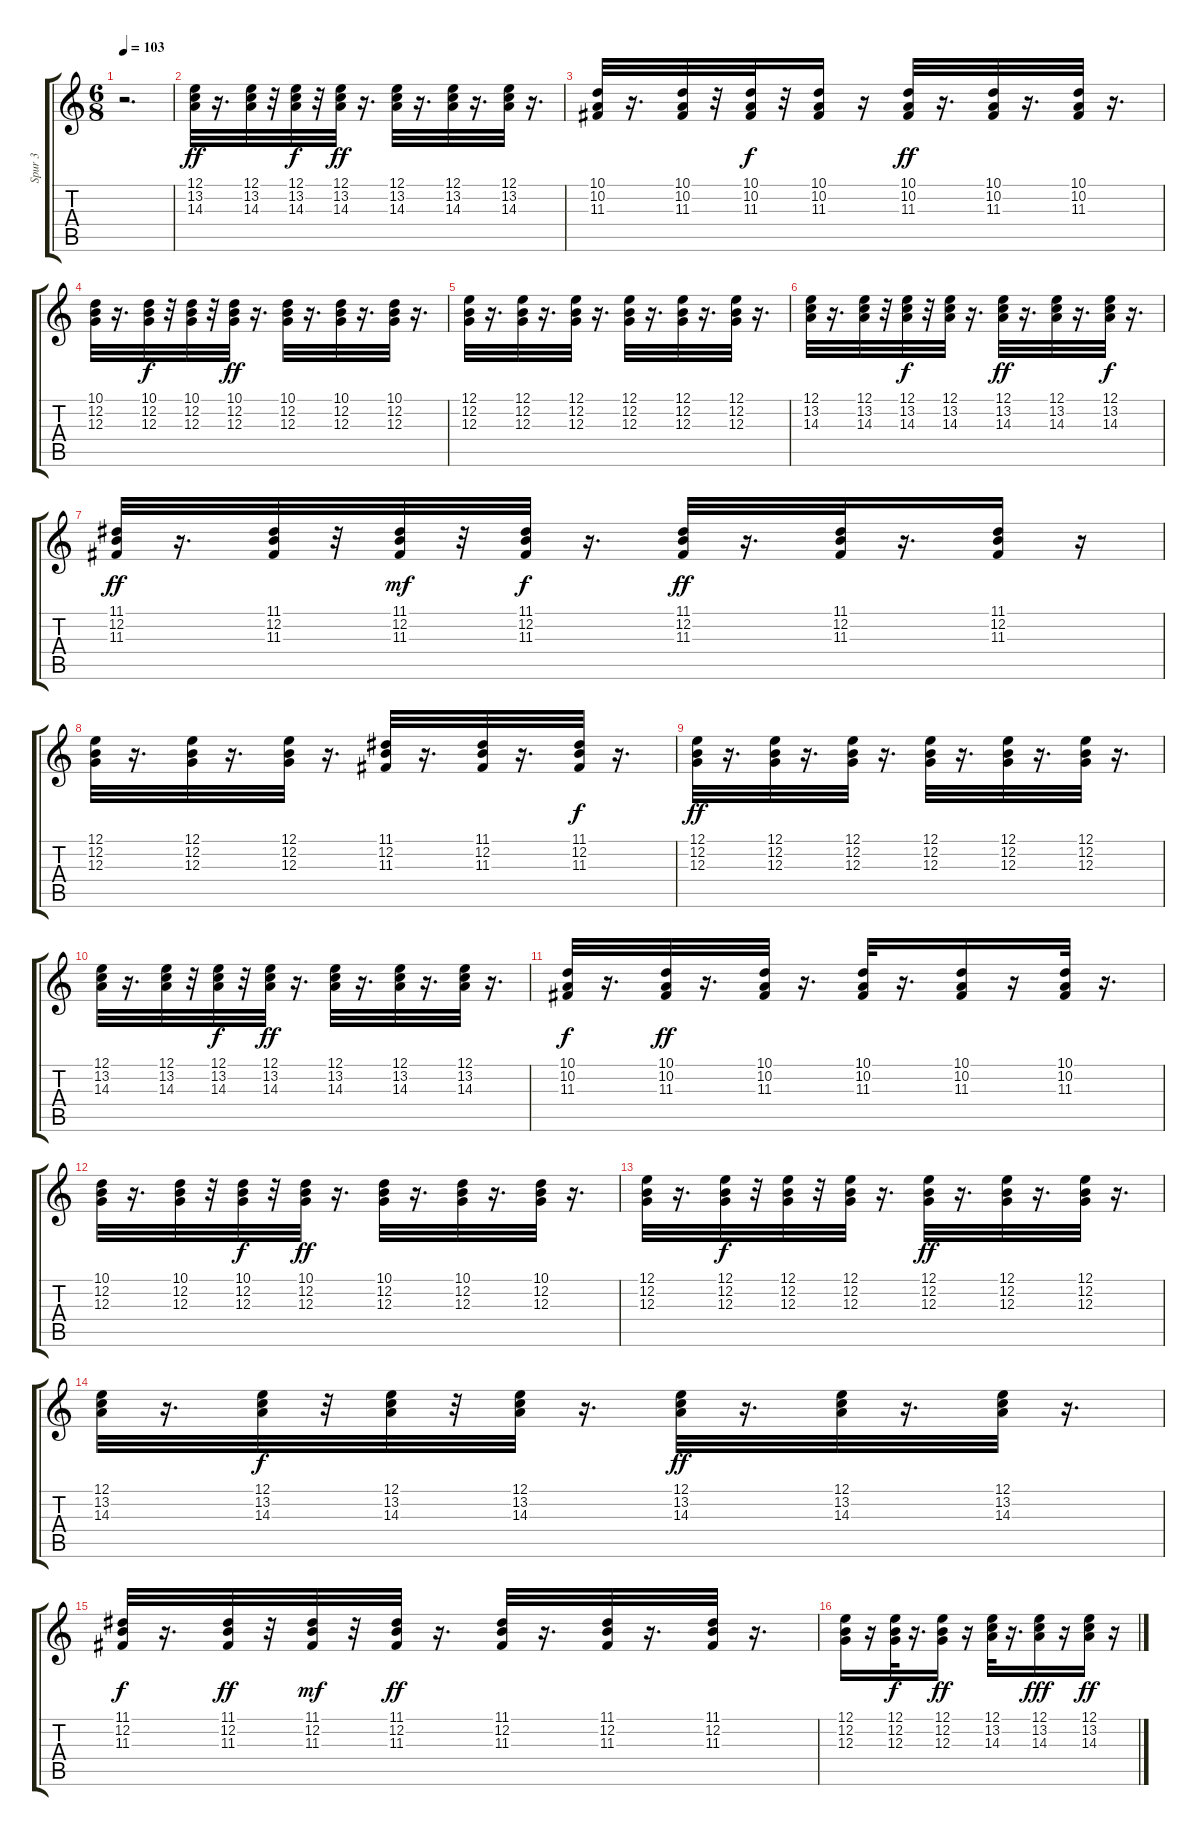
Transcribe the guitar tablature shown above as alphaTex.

\track ("Spur 3" "Spur 3") {instrument acousticgrandpiano}
\staff {score tabs}
\tuning (E4 B3 G3 D3 A2 E2) {hide}
\ts (6 8)
\tempo 103
\clef g2
\ks c
r.2{d dy ff} |
(12.1 13.2 14.3).32 r.16{d} (12.1 13.2 14.3).32 r.32 (12.1 13.2 14.3).32{dy f} r.32 (12.1 13.2 14.3).32{dy ff} r.16{d} (12.1 13.2 14.3).32 r.16{d} (12.1 13.2 14.3).32 r.16{d} (12.1 13.2 14.3).32 r.16{d} |
(10.1 10.2 11.3).32 r.16{d} (10.1 10.2 11.3).32 r.32 (10.1 10.2 11.3).32{dy f} r.32 (10.1 10.2 11.3).16 r.16 (10.1 10.2 11.3).32{dy ff} r.16{d} (10.1 10.2 11.3).32 r.16{d} (10.1 10.2 11.3).32 r.16{d} |
(10.1 12.2 12.3).32 r.16{d} (10.1 12.2 12.3).32{dy f} r.32 (10.1 12.2 12.3).32 r.32 (10.1 12.2 12.3).32{dy ff} r.16{d} (10.1 12.2 12.3).32 r.16{d} (10.1 12.2 12.3).32 r.16{d} (10.1 12.2 12.3).32 r.16{d} |
(12.1 12.2 12.3).32 r.16{d} (12.1 12.2 12.3).32 r.16{d} (12.1 12.2 12.3).32 r.16{d} (12.1 12.2 12.3).32 r.16{d} (12.1 12.2 12.3).32 r.16{d} (12.1 12.2 12.3).32 r.16{d} |
(12.1 13.2 14.3).32 r.16{d} (12.1 13.2 14.3).32 r.32 (12.1 13.2 14.3).32{dy f} r.32 (12.1 13.2 14.3).32 r.16{d} (12.1 13.2 14.3).32{dy ff} r.16{d} (12.1 13.2 14.3).32 r.16{d} (12.1 13.2 14.3).32{dy f} r.16{d} |
(11.1 12.2 11.3).32{dy ff} r.16{d} (11.1 12.2 11.3).32 r.32 (11.1 12.2 11.3).32{dy mf} r.32 (11.1 12.2 11.3).32{dy f} r.16{d} (11.1 12.2 11.3).32{dy ff} r.16{d} (11.1 12.2 11.3).32 r.16{d} (11.1 12.2 11.3).16 r.16 |
(12.1 12.2 12.3).32 r.16{d} (12.1 12.2 12.3).32 r.16{d} (12.1 12.2 12.3).32 r.16{d} (11.1 12.2 11.3).32 r.16{d} (11.1 12.2 11.3).32 r.16{d} (11.1 12.2 11.3).32{dy f} r.16{d} |
(12.1 12.2 12.3).32{dy ff} r.16{d} (12.1 12.2 12.3).32 r.16{d} (12.1 12.2 12.3).32 r.16{d} (12.1 12.2 12.3).32 r.16{d} (12.1 12.2 12.3).32 r.16{d} (12.1 12.2 12.3).32 r.16{d} |
(12.1 13.2 14.3).32 r.16{d} (12.1 13.2 14.3).32 r.32 (12.1 13.2 14.3).32{dy f} r.32 (12.1 13.2 14.3).32{dy ff} r.16{d} (12.1 13.2 14.3).32 r.16{d} (12.1 13.2 14.3).32 r.16{d} (12.1 13.2 14.3).32 r.16{d} |
(10.1 10.2 11.3).32{dy f} r.16{d} (10.1 10.2 11.3).32{dy ff} r.16{d} (10.1 10.2 11.3).32 r.16{d} (10.1 10.2 11.3).32 r.16{d} (10.1 10.2 11.3).16 r.16 (10.1 10.2 11.3).32 r.16{d} |
(10.1 12.2 12.3).32 r.16{d} (10.1 12.2 12.3).32 r.32 (10.1 12.2 12.3).32{dy f} r.32 (10.1 12.2 12.3).32{dy ff} r.16{d} (10.1 12.2 12.3).32 r.16{d} (10.1 12.2 12.3).32 r.16{d} (10.1 12.2 12.3).32 r.16{d} |
(12.1 12.2 12.3).32 r.16{d} (12.1 12.2 12.3).32{dy f} r.32 (12.1 12.2 12.3).32 r.32 (12.1 12.2 12.3).32 r.16{d} (12.1 12.2 12.3).32{dy ff} r.16{d} (12.1 12.2 12.3).32 r.16{d} (12.1 12.2 12.3).32 r.16{d} |
(12.1 13.2 14.3).32 r.16{d} (12.1 13.2 14.3).32{dy f} r.32 (12.1 13.2 14.3).32 r.32 (12.1 13.2 14.3).32 r.16{d} (12.1 13.2 14.3).32{dy ff} r.16{d} (12.1 13.2 14.3).32 r.16{d} (12.1 13.2 14.3).32 r.16{d} |
(11.1 12.2 11.3).32{dy f} r.16{d} (11.1 12.2 11.3).32{dy ff} r.32 (11.1 12.2 11.3).32{dy mf} r.32 (11.1 12.2 11.3).32{dy ff} r.16{d} (11.1 12.2 11.3).32 r.16{d} (11.1 12.2 11.3).32 r.16{d} (11.1 12.2 11.3).32 r.16{d} |
(12.1 12.2 12.3).16 r.16 (12.1 12.2 12.3).32{dy f} r.16{d} (12.1 12.2 12.3).16{dy ff} r.16 (12.1 13.2 14.3).32 r.16{d} (12.1 13.2 14.3).16{dy fff} r.16 (12.1 13.2 14.3).16{dy ff} r.16
